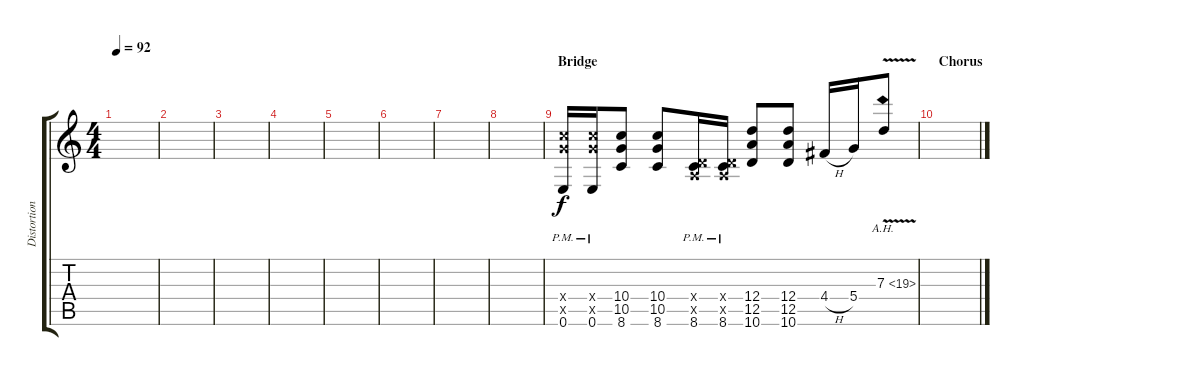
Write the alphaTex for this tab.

\track ("Distortion Guitar" "Distortion") {instrument distortionguitar}
\staff {score tabs}
\tuning (E4 B3 G3 D3 A2 E2) {hide}
\ts (4 4)
\tempo 92
\clef g2
\ks c
|
|
|
|
|
|
|
|
\section ("" "Bridge")
(10.4{x} 10.5{x} 0.6{pm}).16 (10.4{x} 10.5{x} 0.6{pm}).16 (10.4 10.5 8.6).8 (10.4 10.5 8.6).8 (0.4{x} 0.5{x} 8.6{pm}).16 (0.4{x} 0.5{x} 8.6{pm}).16 (12.4 12.5 10.6).8 (12.4 12.5 10.6).8 4.4{h}.16 5.4.16 7.3{ah 12 v}.8 |
\section ("" "Chorus")
